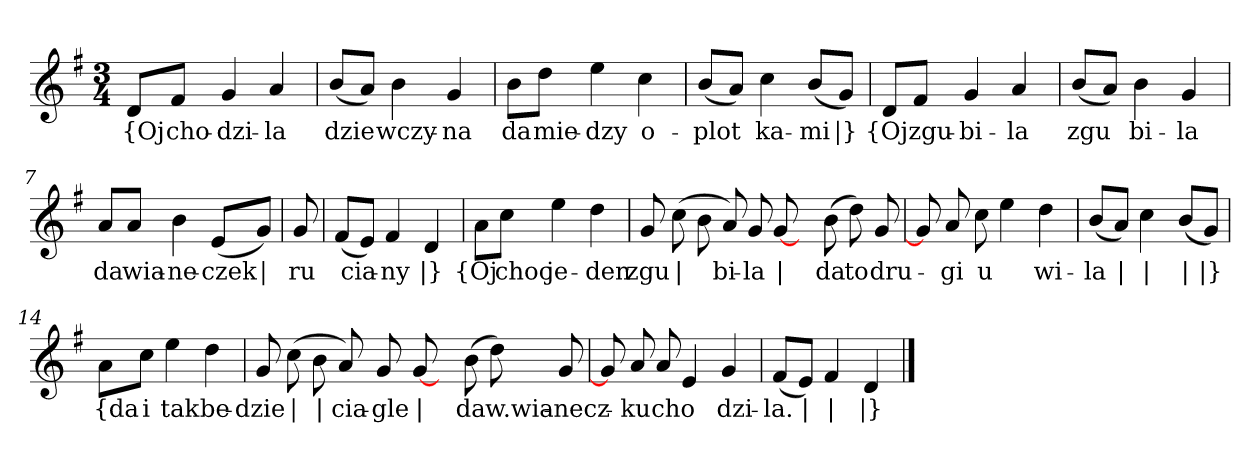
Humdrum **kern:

**kern	**text
*part1	*part1
*staff1	*staff1
*clefG2	*
*k[f#]	*
*G:	*
*M3/4	*
=	=
8d/L	{Oj
8f#/J	cho-
4g	-dzi-
4a	-la
=2	=2
(8b/L	dzie
8a/J)	--
4b	-wczy-
4g	-na
=3	=3
8b\L	da
8dd\J	mie-
4ee	-dzy
4cc	o-
=4	=4
(8b/L	-plot
8a/J)	--
4cc	-ka-
(8b/L	-mi
8g/J)	|}
=5y	=5y
8d/L	{Oj
8f#/J	zgu-
4g	-bi-
4a	-la
=6	=6
(8b/L	zgu
8a/J)	--
4b	-bi-
4g	-la
=7	=7
8a/L	da
8a/J	wia-
4b	-ne-
(8e/L	-czek
8g/J)	|
=8y	=8y
8g	ru
=9	=9
(8f#/L	--
8e/J)	-cia-
4f#	-ny
4d	|}
=10y	=10y
8a\L	{Oj
8cc\J	choc
4ee	je-
4dd	-den
=11	=11
8g	zgu
(8cc	|
8b	--
8a)	-bi-
8g	-la
[8g	|
8ryy	.
(8b	da
8dd)	to
8g	dru-
=12	=12
8g]	.
8a	-gi
8cc	u
4ee	--
4dd	-wi-
=13	=13
(8b/L	-la
8a/J)	|
4cc	|
(8b/L	|
8g/J)	|}
=14y	=14y
8a\L	{da
8cc\J	i
4ee	tak
4dd	be-
=15	=15
8g	-dzie
(8cc	|
8b	|
8a)	cia-
8g	-gle
[8g	|
8ryy	.
(8b	da
8dd)	w.wia-
8g	-necz-
=16	=16
8g]	.
8a	-ku
8a	cho
4e	--
4g	-dzi-
=17	=17
(8f#/L	-la.
8e/J)	|
4f#	|
4d	|}
==	==
*-	*-
